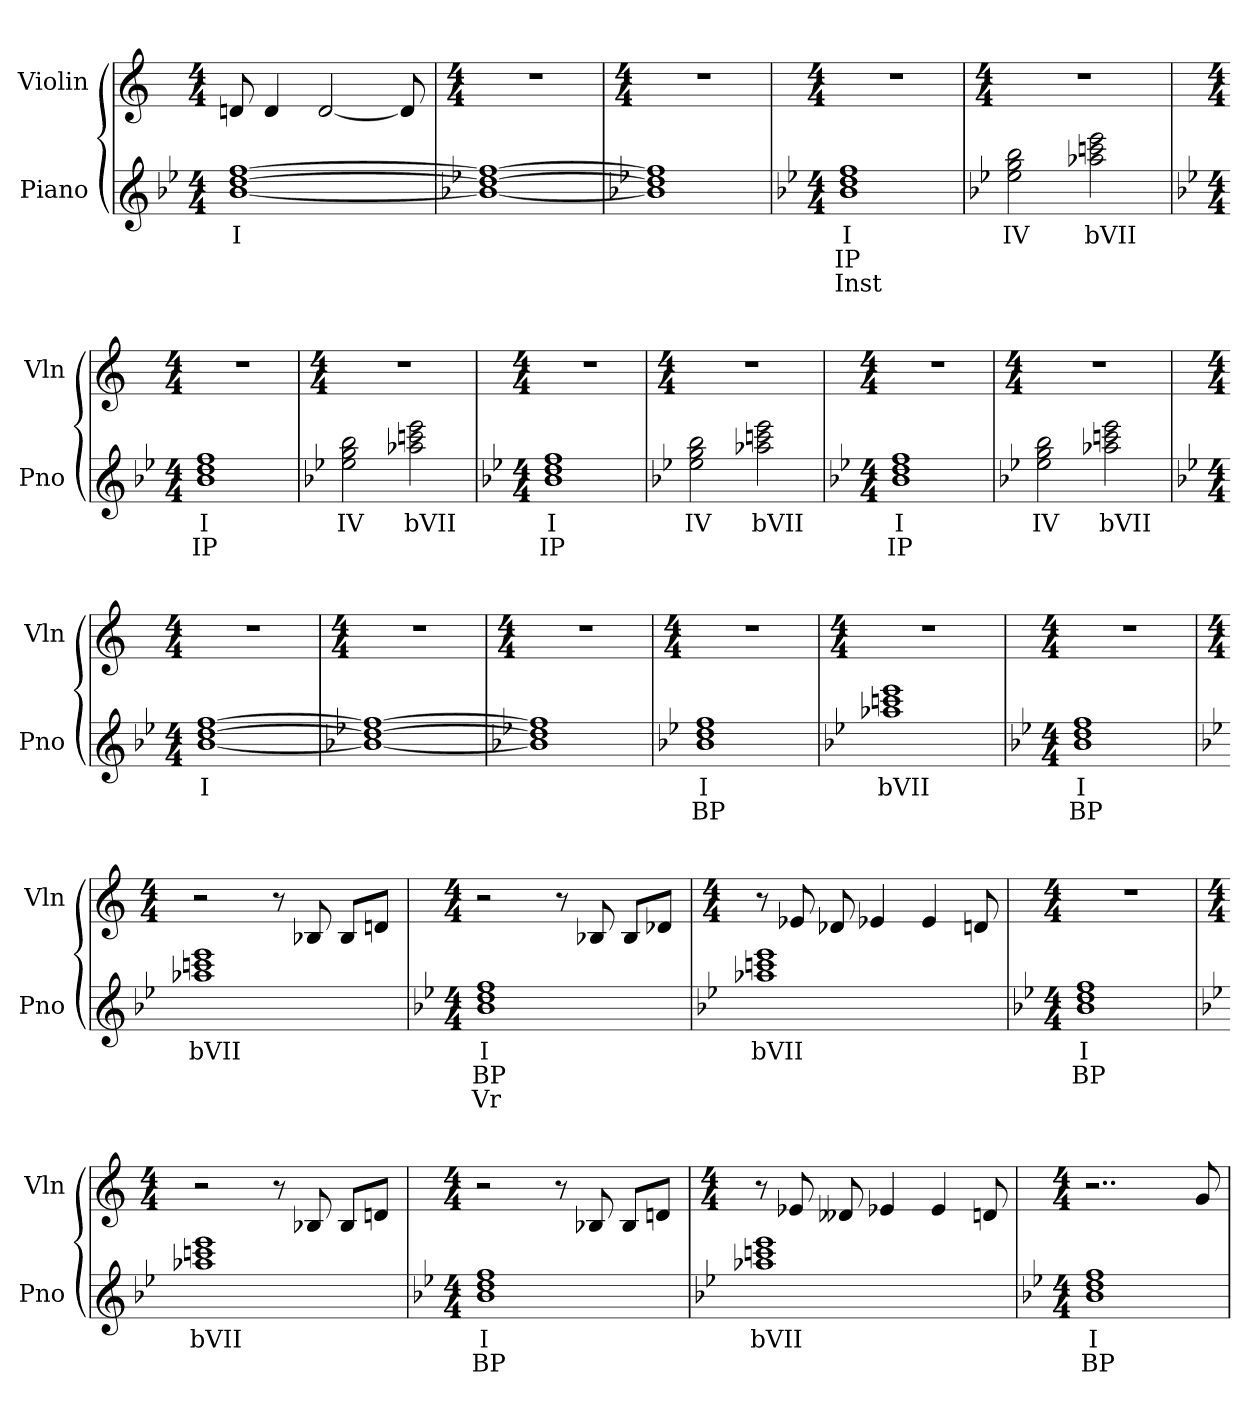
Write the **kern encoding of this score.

**kern	**text	**text	**text	**kern
*part2	*part2	*part2	*part2	*part1
*staff2	*staff2	*staff2	*staff2	*staff1
*I"Piano	*	*	*	*I"Violin
*I'Pno	*	*	*	*I'Vln
*k[b-e-]	*	*	*	*
*B-:	*	*	*	*
*M4/4	*	*	*	*M4/4
=	=	=	=	=
[1b- [1dd [1ff	I	.	.	8dn
.	.	.	.	4d
.	.	.	.	[2d
.	.	.	.	8d]
=	=	=	=	=
*k[b-e-]	*	*	*	*
*B-:	*	*	*	*
*	*	*	*	*M4/4
1b-_ 1dd_ 1ff_	.	.	.	1r
=	=	=	=	=
*k[b-e-]	*	*	*	*
*B-:	*	*	*	*
*	*	*	*	*M4/4
1b-] 1dd] 1ff]	.	.	.	1r
=	=	=	=	=
*k[b-e-]	*	*	*	*
*B-:	*	*	*	*
*M4/4	*	*	*	*M4/4
1b- 1dd 1ff	I	IP	Inst	1r
=	=	=	=	=
*k[b-e-]	*	*	*	*
*B-:	*	*	*	*
*	*	*	*	*M4/4
2ee- 2gg 2bb-	IV	.	.	1r
2aa-X 2cccn 2eee-	bVII	.	.	.
=	=	=	=	=
*k[b-e-]	*	*	*	*
*B-:	*	*	*	*
*M4/4	*	*	*	*M4/4
1b- 1dd 1ff	I	IP	.	1r
=	=	=	=	=
*k[b-e-]	*	*	*	*
*B-:	*	*	*	*
*	*	*	*	*M4/4
2ee- 2gg 2bb-	IV	.	.	1r
2aa-X 2cccn 2eee-	bVII	.	.	.
=	=	=	=	=
*k[b-e-]	*	*	*	*
*B-:	*	*	*	*
*M4/4	*	*	*	*M4/4
1b- 1dd 1ff	I	IP	.	1r
=	=	=	=	=
*k[b-e-]	*	*	*	*
*B-:	*	*	*	*
*	*	*	*	*M4/4
2ee- 2gg 2bb-	IV	.	.	1r
2aa-X 2cccn 2eee-	bVII	.	.	.
=	=	=	=	=
*k[b-e-]	*	*	*	*
*B-:	*	*	*	*
*M4/4	*	*	*	*M4/4
1b- 1dd 1ff	I	IP	.	1r
=	=	=	=	=
*k[b-e-]	*	*	*	*
*B-:	*	*	*	*
*	*	*	*	*M4/4
2ee- 2gg 2bb-	IV	.	.	1r
2aa-X 2cccn 2eee-	bVII	.	.	.
=	=	=	=	=
*k[b-e-]	*	*	*	*
*B-:	*	*	*	*
*M4/4	*	*	*	*M4/4
[1b- [1dd [1ff	I	.	.	1r
=	=	=	=	=
*k[b-e-]	*	*	*	*
*B-:	*	*	*	*
*	*	*	*	*M4/4
1b-_ 1dd_ 1ff_	.	.	.	1r
=	=	=	=	=
*k[b-e-]	*	*	*	*
*B-:	*	*	*	*
*	*	*	*	*M4/4
1b-] 1dd] 1ff]	.	.	.	1r
=	=	=	=	=
*k[b-e-]	*	*	*	*
*B-:	*	*	*	*
*	*	*	*	*M4/4
1b- 1dd 1ff	I	BP	.	1r
=	=	=	=	=
*k[b-e-]	*	*	*	*
*B-:	*	*	*	*
*	*	*	*	*M4/4
1aa-X 1cccn 1eee-	bVII	.	.	1r
=	=	=	=	=
*k[b-e-]	*	*	*	*
*B-:	*	*	*	*
*M4/4	*	*	*	*M4/4
1b- 1dd 1ff	I	BP	.	1r
=	=	=	=	=
*k[b-e-]	*	*	*	*
*B-:	*	*	*	*
*	*	*	*	*M4/4
1aa-X 1cccn 1eee-	bVII	.	.	2r
.	.	.	.	8r
.	.	.	.	8B-X
.	.	.	.	8B-L
.	.	.	.	8dnJ
=	=	=	=	=
*k[b-e-]	*	*	*	*
*B-:	*	*	*	*
*M4/4	*	*	*	*M4/4
1b- 1dd 1ff	I	BP	Vr	2r
.	.	.	.	8r
.	.	.	.	8B-X
.	.	.	.	8B-L
.	.	.	.	8d-XJ
=	=	=	=	=
*k[b-e-]	*	*	*	*
*B-:	*	*	*	*
*	*	*	*	*M4/4
1aa-X 1cccn 1eee-	bVII	.	.	8r
.	.	.	.	8e-X
.	.	.	.	8d-X
.	.	.	.	4e-X
.	.	.	.	4e-
.	.	.	.	8dn
=	=	=	=	=
*k[b-e-]	*	*	*	*
*B-:	*	*	*	*
*M4/4	*	*	*	*M4/4
1b- 1dd 1ff	I	BP	.	1r
=	=	=	=	=
*k[b-e-]	*	*	*	*
*B-:	*	*	*	*
*	*	*	*	*M4/4
1aa-X 1cccn 1eee-	bVII	.	.	2r
.	.	.	.	8r
.	.	.	.	8B-X
.	.	.	.	8B-L
.	.	.	.	8dnJ
=	=	=	=	=
*k[b-e-]	*	*	*	*
*B-:	*	*	*	*
*M4/4	*	*	*	*M4/4
1b- 1dd 1ff	I	BP	.	2r
.	.	.	.	8r
.	.	.	.	8B-X
.	.	.	.	8B-L
.	.	.	.	8dnJ
=	=	=	=	=
*k[b-e-]	*	*	*	*
*B-:	*	*	*	*
*	*	*	*	*M4/4
1aa-X 1cccn 1eee-	bVII	.	.	8r
.	.	.	.	8e-X
.	.	.	.	8d--X
.	.	.	.	4e-X
.	.	.	.	4e-
.	.	.	.	8dn
=	=	=	=	=
*k[b-e-]	*	*	*	*
*B-:	*	*	*	*
*M4/4	*	*	*	*M4/4
1b- 1dd 1ff	I	BP	.	2..r
.	.	.	.	8g
=	=	=	=	=
*-	*-	*-	*-	*-
